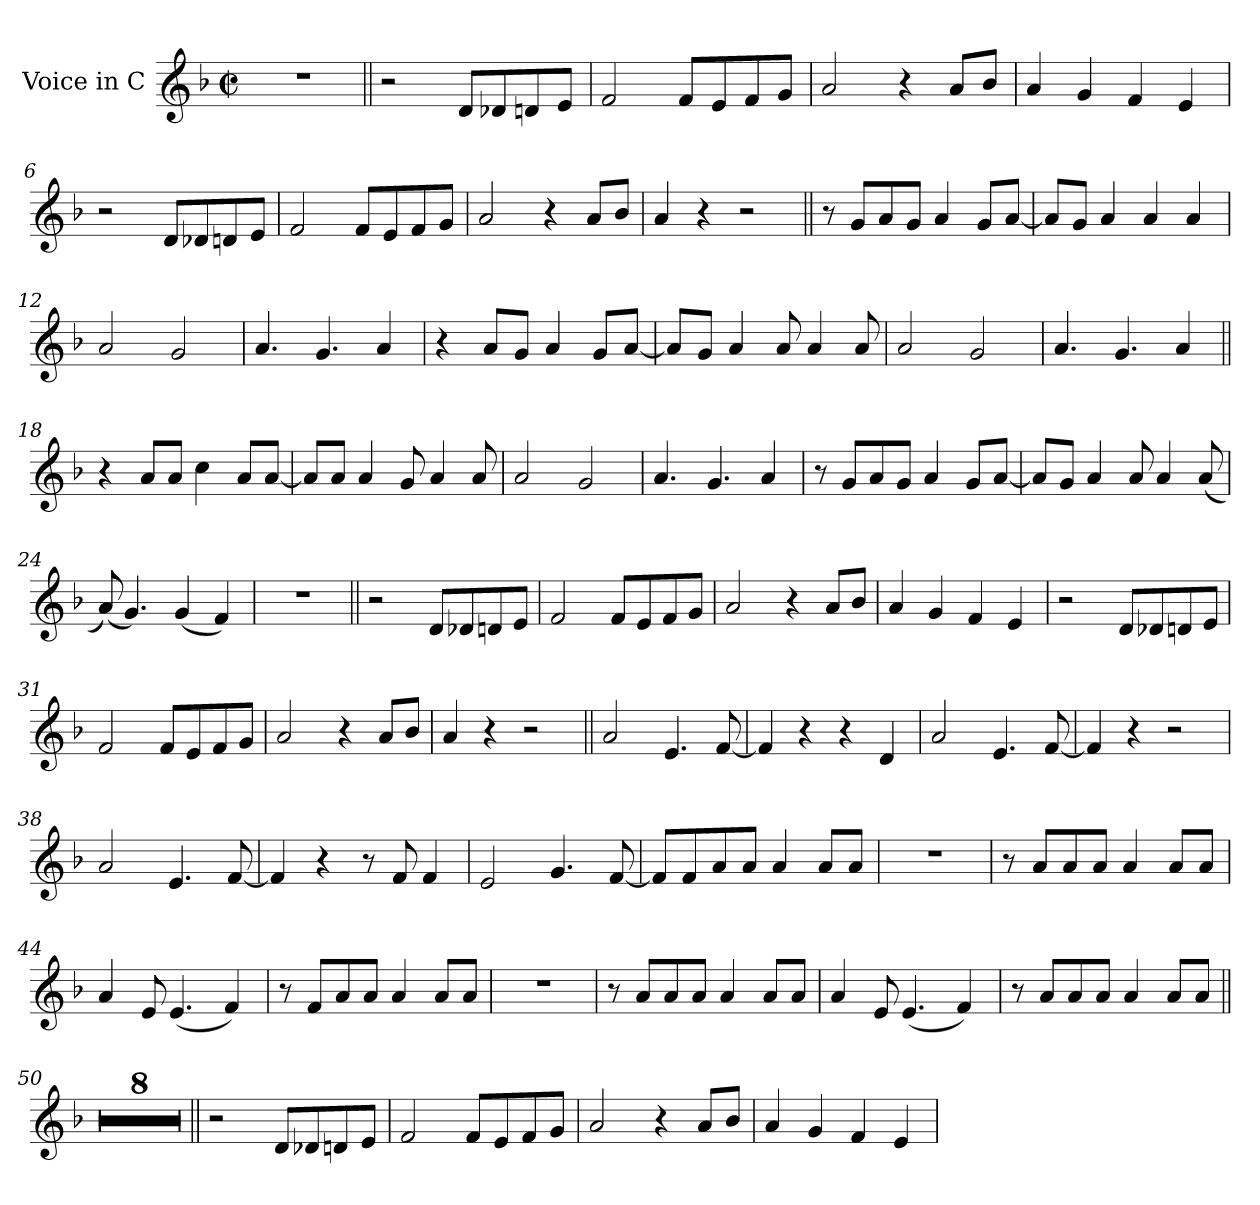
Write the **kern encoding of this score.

**kern
*part1
*staff1
*I"Voice in C
*I'Vc. C
*clefG2
*k[b-]
*M2/2
*met(c|)
*MM200
=1
1r
=2||
2r
8d!L
8d-X!
8dn!
8e!J
=3
2f!
8f!L
8e!
8f!
8g!J
=4
2a!
4r
8a!L
8b-!J
=5
4a!
4g!
4f!
4e!
=6
2r
8d!L
8d-X!
8dn!
8e!J
=7
2f!
8f!L
8e!
8f!
8g!J
=8
2a!
4r
8a!L
8b-!J
=9
4a!
4r
2r
=10||
8r
8gL
8a
8gJ
4a
8gL
[8aJ
=11
8aL]
8gJ
4a
4a
4a
=12
2a
2g
=13
4.a
4.g
4a
=14
4r
8aL
8gJ
4a
8gL
[8aJ
=15
8aL]
8gJ
4a
8a
4a
8a
=16
2a
2g
=17
4.a
4.g
4a
=18||
4r
8aL
8aJ
4cc
8aL
[8aJ
=19
8aL]
8aJ
4a
8g
4a
8a
=20
2a
2g
=21
4.a
4.g
4a
=22
8r
8gL
8a
8gJ
4a
8gL
[8aJ
=23
8aL]
8gJ
4a
8a
4a
(<8a
=24
(<8a)
4.g)
(<4g
4f)
=25
1r
=26||
2r
8dL
8d-X
8dn
8eJ
=27
2f
8fL
8e
8f
8gJ
=28
2a
4r
8aL
8b-J
=29
4a
4g
4f
4e
=30
2r
8dL
8d-X
8dn
8eJ
=31
2f
8fL
8e
8f
8gJ
=32
2a
4r
8aL
8b-J
=33
4a
4r
2r
=34||
2a
4.e
[8f
=35
4f]
4r
4r
4d
=36
2a
4.e
[8f
=37
4f]
4r
2r
=38
2a
4.e
[8f
=39
4f]
4r
8r
8f
4f
=40
2e
4.g
[8f
=41
8fL]
8f
8a
8aJ
4a
8aL
8aJ
=42
1r
=43
8r
8aL
8a
8aJ
4a
8aL
8aJ
=44
4a
8e
(<4.e
4f)
=45
8r
8fL
8a
8aJ
4a
8aL
8aJ
=46
1r
=47
8r
8aL
8a
8aJ
4a
8aL
8aJ
=48
4a
8e
(<4.e
4f)
=49
8r
8aL
8a
8aJ
4a
8aL
8aJ
=50||
1r
=51
1r
=52
1r
=53
1r
=54
1r
=55
1r
=56
1r
=57
1r
=58||
2r
8d!L
8d-X!
8dn!
8e!J
=59
2f!
8f!L
8e!
8f!
8g!J
=60
2a!
4r
8a!L
8b-!J
=61
4a!
4g!
4f!
4e!
=
*-
